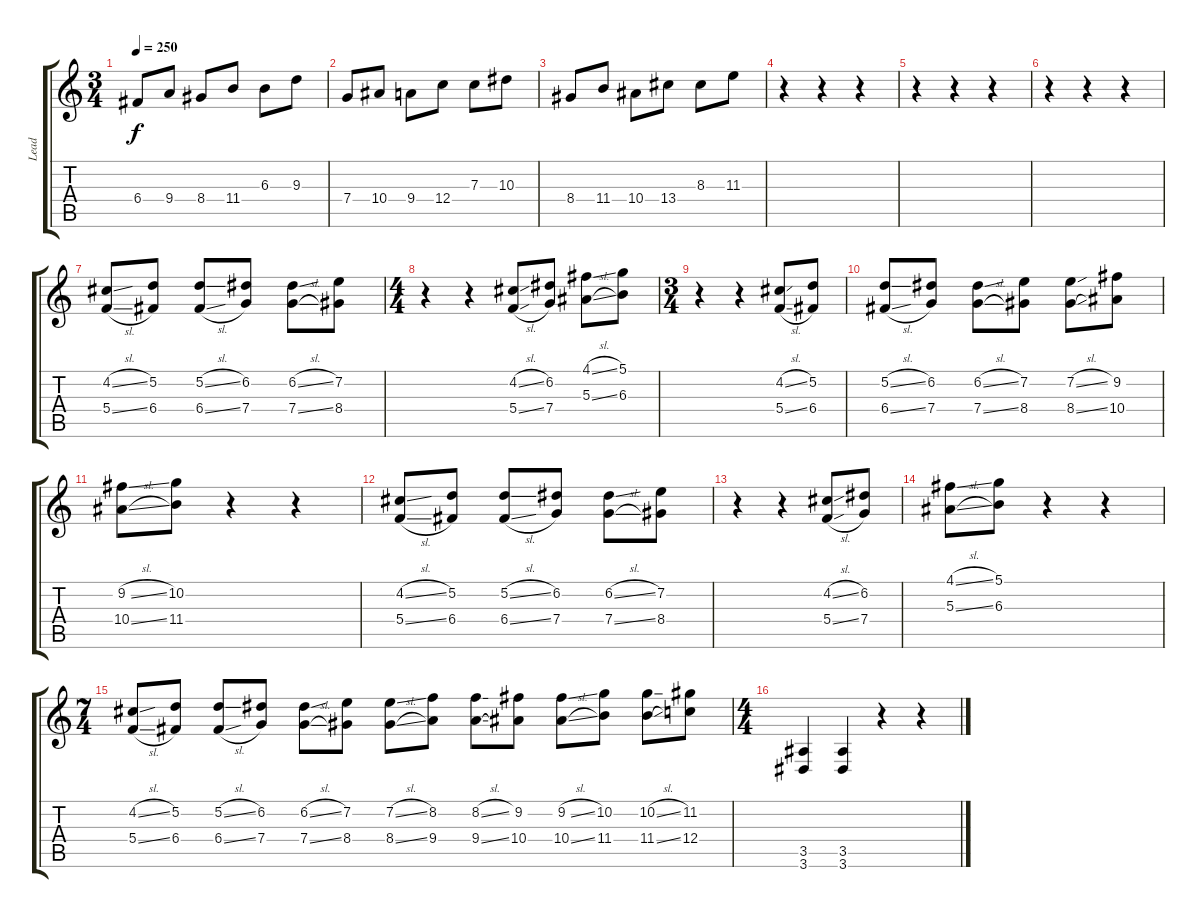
\track ("Lead" "Lead") {instrument distortionguitar}
\staff {score tabs}
\tuning (D4 A3 F3 C3 G2 C2) {hide}
\ts (3 4)
\tempo 250
\clef g2
\ks c
6.4.8{dy f} 9.4.8 8.4.8 11.4.8 6.3.8 9.3.8 |
7.4.8 10.4.8 9.4.8 12.4.8 7.3.8 10.3.8 |
8.4.8 11.4.8 10.4.8 13.4.8 8.3.8 11.3.8 |
r.4 r.4 r.4 |
r.4 r.4 r.4 |
r.4 r.4 r.4 |
(4.2{sl} 5.4{sl}).8{instrument electricguitarmuted} (5.2 6.4).8 (5.2{sl} 6.4{sl}).8 (6.2 7.4).8 (6.2{sl} 7.4{sl}).8 (7.2 8.4).8 |
\ts (4 4)
r.4 r.4 (4.2{sl} 5.4{sl}).8 (6.2 7.4).8 (4.1{sl} 5.3{sl}).8 (5.1 6.3).8 |
\ts (3 4)
r.4 r.4 (4.2{sl} 5.4{sl}).8 (5.2 6.4).8 |
(5.2{sl} 6.4{sl}).8 (6.2 7.4).8 (6.2{sl} 7.4{sl}).8 (7.2 8.4).8 (7.2{sl} 8.4{sl}).8 (9.2 10.4).8 |
(9.2{sl} 10.4{sl}).8 (10.2 11.4).8 r.4 r.4 |
(4.2{sl} 5.4{sl}).8 (5.2 6.4).8 (5.2{sl} 6.4{sl}).8 (6.2 7.4).8 (6.2{sl} 7.4{sl}).8 (7.2 8.4).8 |
r.4 r.4 (4.2{sl} 5.4{sl}).8 (6.2 7.4).8 |
(4.1{sl} 5.3{sl}).8 (5.1 6.3).8 r.4 r.4 |
\ts (7 4)
(4.2{sl} 5.4{sl}).8{instrument distortionguitar} (5.2 6.4).8 (5.2{sl} 6.4{sl}).8 (6.2 7.4).8 (6.2{sl} 7.4{sl}).8 (7.2 8.4).8 (7.2{sl} 8.4{sl}).8 (8.2 9.4).8 (8.2{sl} 9.4{sl}).8 (9.2 10.4).8 (9.2{sl} 10.4{sl}).8 (10.2 11.4).8 (10.2{sl} 11.4{sl}).8 (11.2 12.4).8 |
\ts (4 4)
(3.5 3.6).4 (3.5 3.6).4 r.4 r.4
